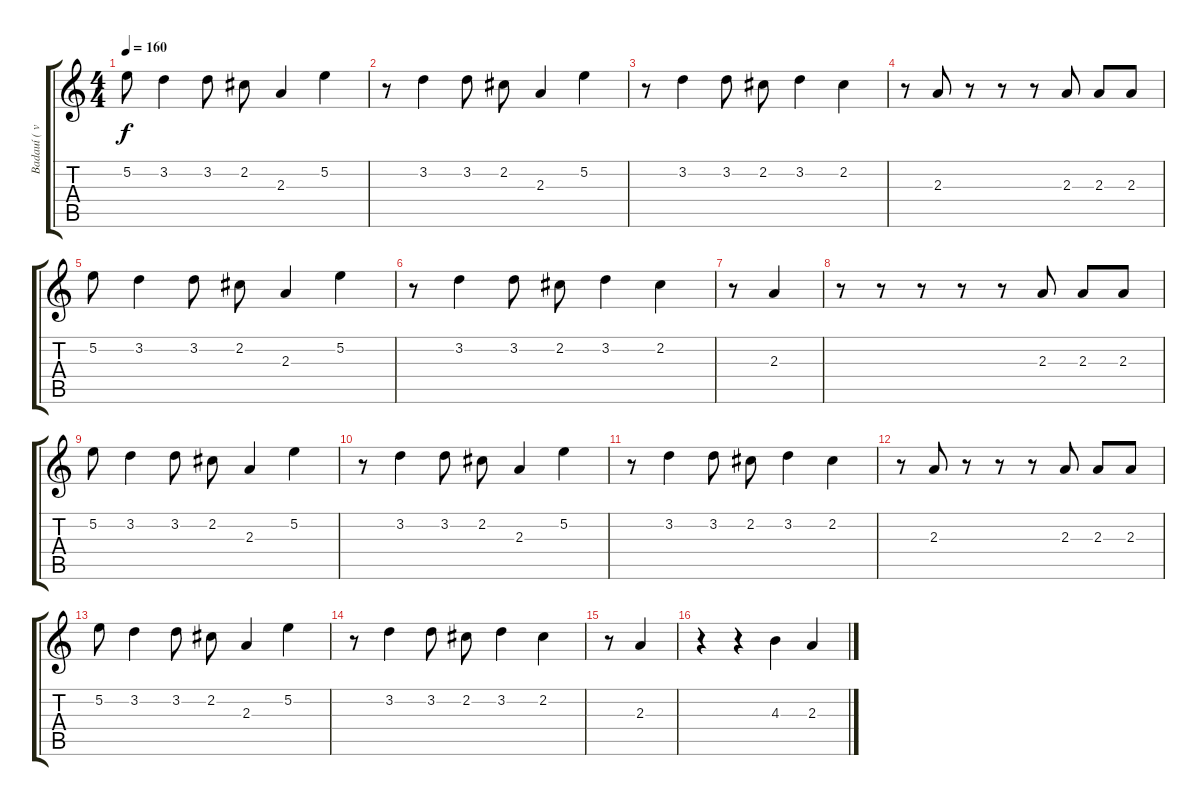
\track ("Badauí ( vocal )" "Badauí ( v") {instrument acousticguitarnylon}
\staff {score tabs}
\tuning (E4 B3 G3 D3 A2 E2) {hide}
\ts (4 4)
\tempo 160
\clef g2
\ks c
5.2.8{dy f} 3.2.4 3.2.8 2.2.8 2.3.4 5.2.4 |
r.8 3.2.4 3.2.8 2.2.8 2.3.4 5.2.4 |
r.8 3.2.4 3.2.8 2.2.8 3.2.4 2.2.4 |
r.8 2.3.8 r.8 r.8 r.8 2.3.8 2.3.8 2.3.8 |
5.2.8 3.2.4 3.2.8 2.2.8 2.3.4 5.2.4 |
r.8 3.2.4 3.2.8 2.2.8 3.2.4 2.2.4 |
r.8 2.3.4 |
r.8 r.8 r.8 r.8 r.8 2.3.8 2.3.8 2.3.8 |
5.2.8 3.2.4 3.2.8 2.2.8 2.3.4 5.2.4 |
r.8 3.2.4 3.2.8 2.2.8 2.3.4 5.2.4 |
r.8 3.2.4 3.2.8 2.2.8 3.2.4 2.2.4 |
r.8 2.3.8 r.8 r.8 r.8 2.3.8 2.3.8 2.3.8 |
5.2.8 3.2.4 3.2.8 2.2.8 2.3.4 5.2.4 |
r.8 3.2.4 3.2.8 2.2.8 3.2.4 2.2.4 |
r.8 2.3.4 |
r.4 r.4 4.3.4 2.3.4
